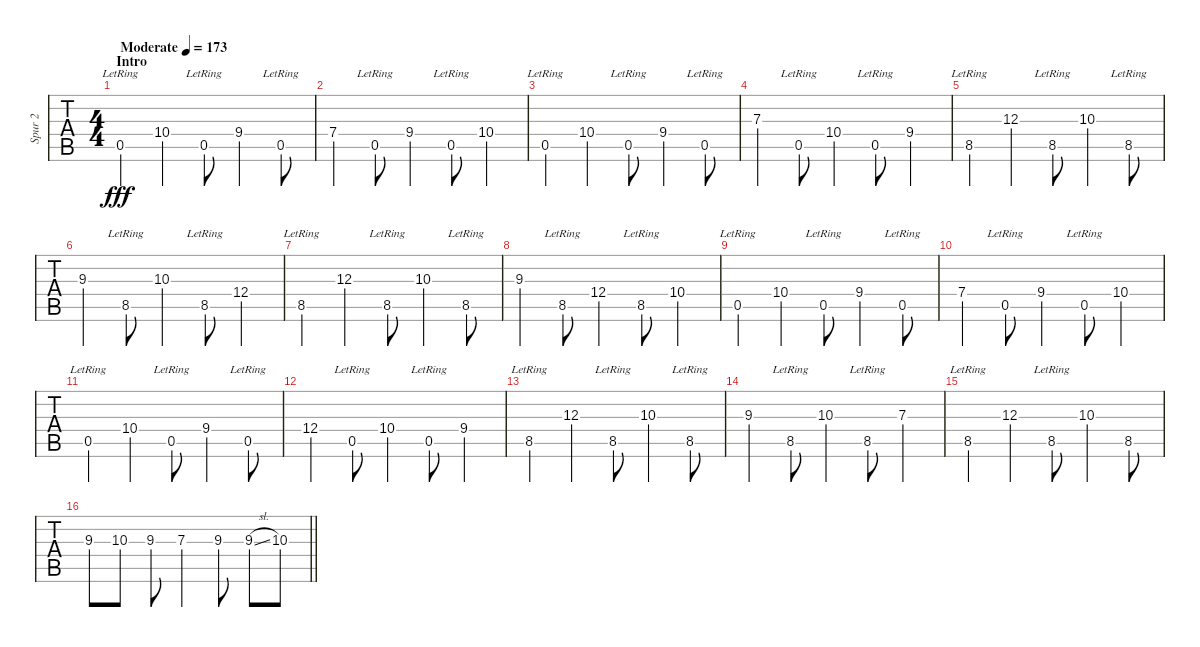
\track ("Spur 2" "Spur 2") {instrument distortionguitar}
\staff {tabs}
\tuning (B3 Gb3 D3 A2 E2 B1) {hide}
\ts (4 4)
\section ("" "Intro")
\tempo (173 "Moderate")
\clef g2
\ks c
0.5{lr}.4{dy fff instrument distortionguitar} 10.4.4 0.5{lr}.8 9.4.4 0.5{lr}.8 |
7.4.4 0.5{lr}.8 9.4.4 0.5{lr}.8 10.4.4 |
0.5{lr}.4 10.4.4 0.5{lr}.8 9.4.4 0.5{lr}.8 |
7.3.4 0.5{lr}.8 10.4.4 0.5{lr}.8 9.4.4 |
8.5{lr}.4 12.3.4 8.5{lr}.8 10.3.4 8.5{lr}.8 |
9.3.4 8.5{lr}.8 10.3.4 8.5{lr}.8 12.4.4 |
8.5{lr}.4 12.3.4 8.5{lr}.8 10.3.4 8.5{lr}.8 |
9.3.4 8.5{lr}.8 12.4.4 8.5{lr}.8 10.4.4 |
0.5{lr}.4 10.4.4 0.5{lr}.8 9.4.4 0.5{lr}.8 |
7.4.4 0.5{lr}.8 9.4.4 0.5{lr}.8 10.4.4 |
0.5{lr}.4 10.4.4 0.5{lr}.8 9.4.4 0.5{lr}.8 |
12.4.4 0.5{lr}.8 10.4.4 0.5{lr}.8 9.4.4 |
8.5{lr}.4 12.3.4 8.5{lr}.8 10.3.4 8.5{lr}.8 |
9.3.4 8.5{lr}.8 10.3.4 8.5{lr}.8 7.3.4 |
8.5{lr}.4 12.3.4 8.5{lr}.8 10.3.4 8.5.8 |
\barLineRight lightlight
9.3.8 10.3.8 9.3.8 7.3.4 9.3.8 9.3{sl}.8 10.3.8
